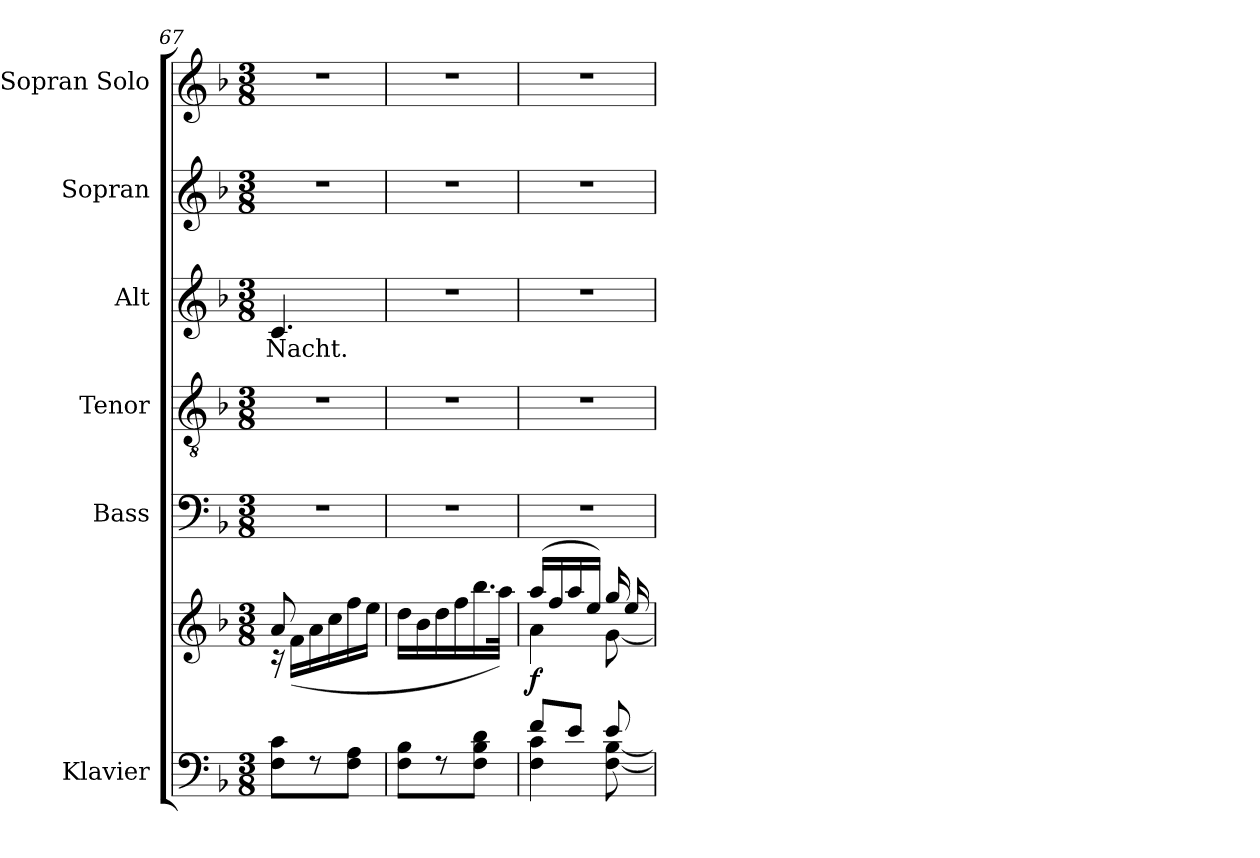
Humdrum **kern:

**kern	**kern	**dynam	**kern	**kern	**kern	**text	**kern	**kern
*part6	*part6	*part6	*part5	*part4	*part3	*part3	*part2	*part1
*staff7	*staff6	*staff6/7	*staff5	*staff4	*staff3	*staff3	*staff2	*staff1
*I"Klavier	*	*	*I"Bass	*I"Tenor	*I"Alt	*	*I"Sopran	*I"Sopran Solo
*	*	*	*I'B	*I'T	*I'A	*	*I'S	*
*clefF4	*clefG2	*	*clefF4	*clefGv2	*clefG2	*	*clefG2	*clefG2
*k[b-]	*k[b-]	*	*k[b-]	*k[b-]	*k[b-]	*	*k[b-]	*k[b-]
*M3/8	*M3/8	*	*M3/8	*M3/8	*M3/8	*	*M3/8	*M3/8
=67	=67	=67	=67	=67	=67	=67	=67	=67
*	*^	*	*	*	*	*	*	*
!	!	!	!	!	!	!	!LO:LY:b	!	!
8F\ 8c\L	8a/	16r	.	4.r	4.r	4.c/	Nacht.	4.r	4.r
.	.	(>16f\LL	.	.	.	.	.	.	.
8rF	4ryy	16a\	.	.	.	.	.	.	.
.	.	16cc\	.	.	.	.	.	.	.
8F\ 8A\J	.	16ff\	.	.	.	.	.	.	.
.	.	16ee\JJ	.	.	.	.	.	.	.
*	*v	*v	*	*	*	*	*	*	*
=68	=68	=68	=68	=68	=68	=68	=68	=68
8F\ 8B-\L	16dd\LL	.	4.r	4.r	4.r	.	4.r	4.r
.	16b-\	.	.	.	.	.	.	.
8rF	16dd\	.	.	.	.	.	.	.
.	16ff\	.	.	.	.	.	.	.
8F\ 8B-\ 8d\J	16.bb-\	.	.	.	.	.	.	.
.	32aa\JJk)	.	.	.	.	.	.	.
!!LO:LB:g=z
=69	=69	=69	=69	=69	=69	=69	=69	=69
*^	*^	*	*	*	*	*	*	*
!	!	!	!	!LO:DY:a=2	!	!	!	!	!	!
8f/L	4F\ 4c\	(16aa/LL	4a\	f	4.r	4.r	4.r	.	4.r	4.r
.	.	16ff/	.	.	.	.	.	.	.	.
8e/J	.	16aa/	.	.	.	.	.	.	.	.
.	.	16ee/JJ)	.	.	.	.	.	.	.	.
8e/L	[8F\ [8B-\	16gg/LL	[8g\L	.	.	.	.	.	.	.
.	.	16ee/	.	.	.	.	.	.	.	.
*v	*v	*	*	*	*	*	*	*	*	*
*	*v	*v	*	*	*	*	*	*	*
=	=	=	=	=	=	=	=	=
*-	*-	*-	*-	*-	*-	*-	*-	*-
